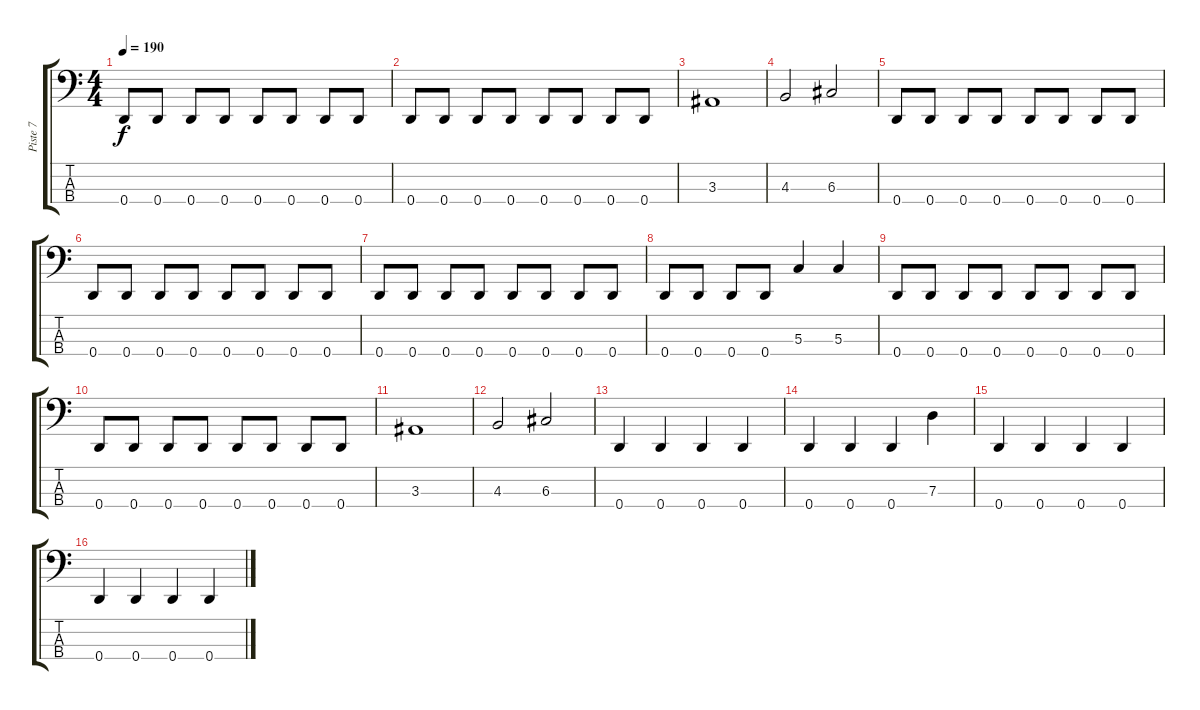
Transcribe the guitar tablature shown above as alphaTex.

\track ("Piste 7" "Piste 7") {instrument electricbassfinger}
\staff {score tabs}
\tuning (F2 C2 G1 D1) {hide}
\ts (4 4)
\tempo 190
\clef f4
\ks c
0.4.8{dy f} 0.4.8 0.4.8 0.4.8 0.4.8 0.4.8 0.4.8 0.4.8 |
0.4.8 0.4.8 0.4.8 0.4.8 0.4.8 0.4.8 0.4.8 0.4.8 |
3.3.1 |
4.3.2 6.3.2 |
0.4.8 0.4.8 0.4.8 0.4.8 0.4.8 0.4.8 0.4.8 0.4.8 |
0.4.8 0.4.8 0.4.8 0.4.8 0.4.8 0.4.8 0.4.8 0.4.8 |
0.4.8 0.4.8 0.4.8 0.4.8 0.4.8 0.4.8 0.4.8 0.4.8 |
0.4.8 0.4.8 0.4.8 0.4.8 5.3.4 5.3.4 |
0.4.8 0.4.8 0.4.8 0.4.8 0.4.8 0.4.8 0.4.8 0.4.8 |
0.4.8 0.4.8 0.4.8 0.4.8 0.4.8 0.4.8 0.4.8 0.4.8 |
3.3.1 |
4.3.2 6.3.2 |
0.4.4 0.4.4 0.4.4 0.4.4 |
0.4.4 0.4.4 0.4.4 7.3.4 |
0.4.4 0.4.4 0.4.4 0.4.4 |
0.4.4 0.4.4 0.4.4 0.4.4
